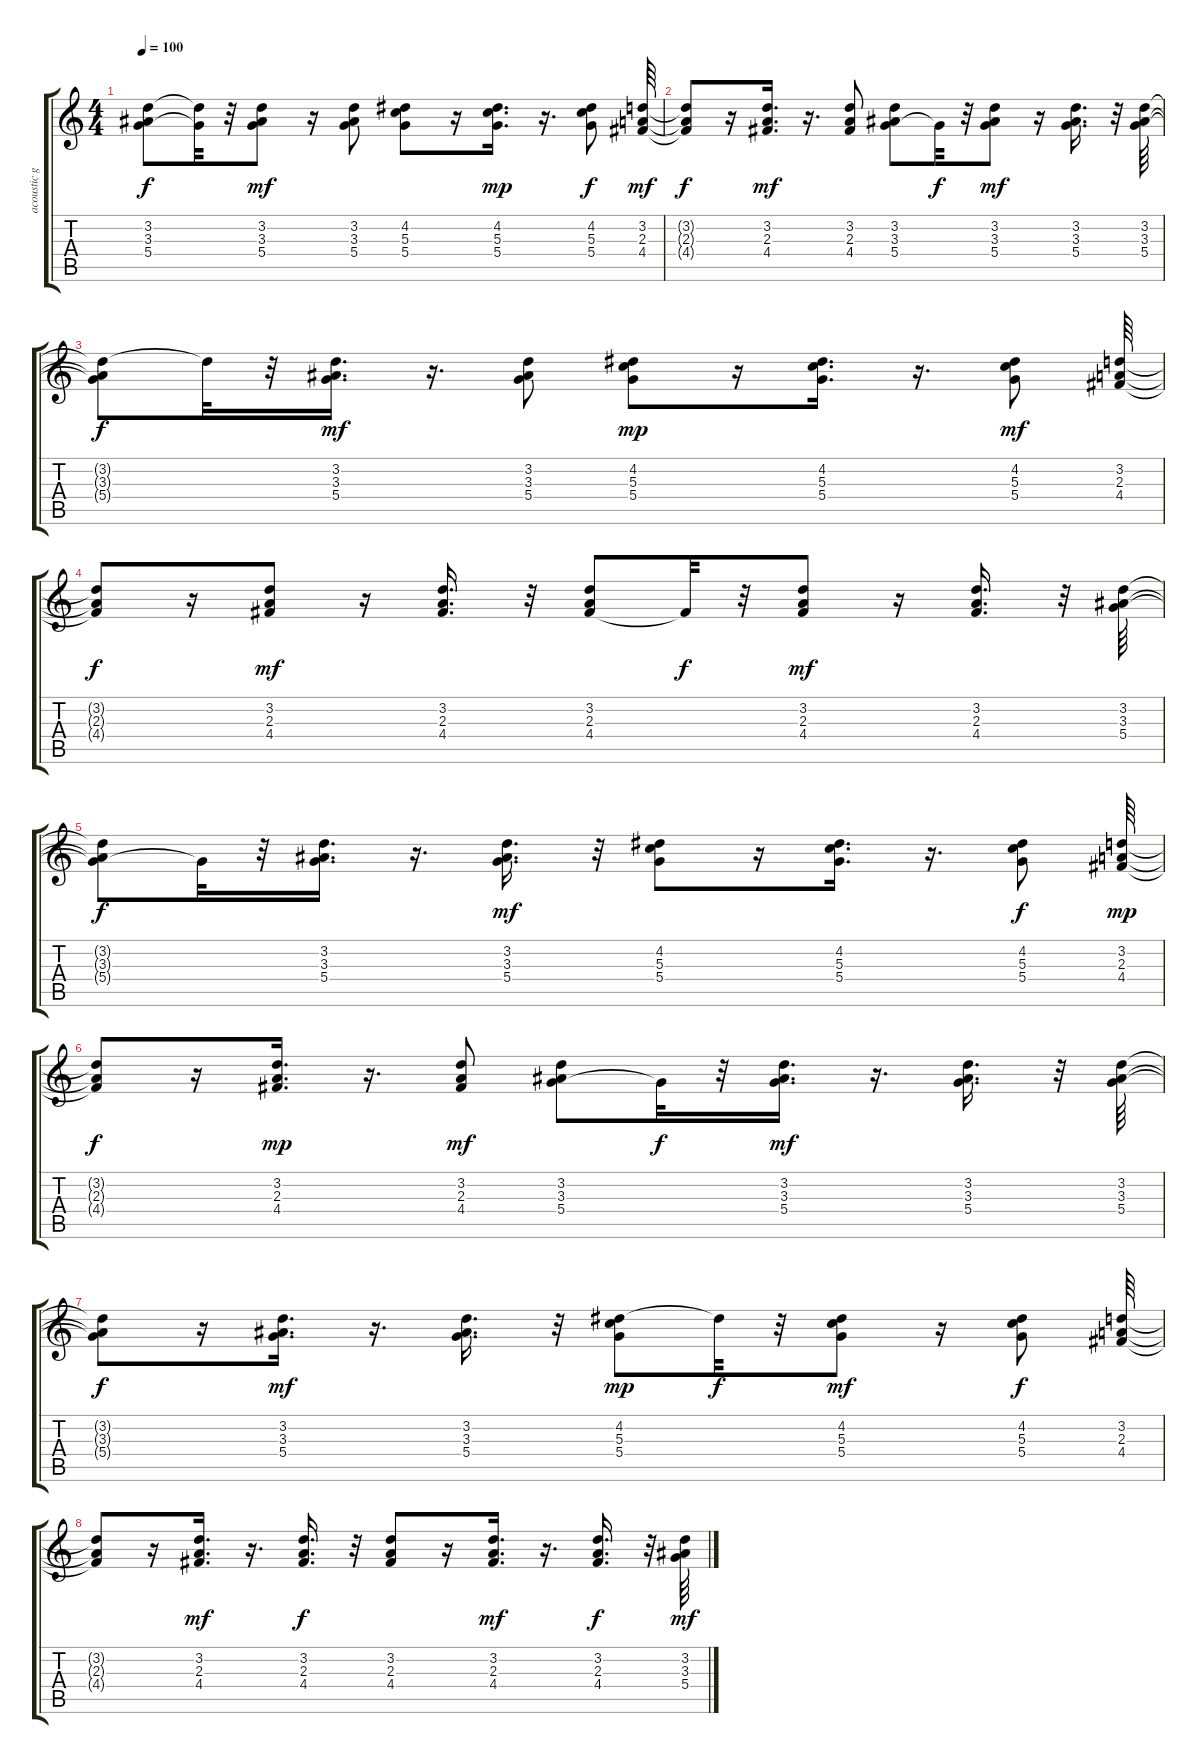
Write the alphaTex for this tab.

\track ("acoustic guitar" "acoustic g") {instrument acousticguitarnylon}
\staff {score tabs}
\tuning (E4 B3 G3 D3 A2 E2) {hide}
\ts (4 4)
\tempo 100
\clef g2
\ks c
(3.2{t} 3.3{t} 5.4{t}).8{dy f} (3.2{t} 5.4{t}).32 r.32 (3.2 3.3 5.4).8{dy mf} r.16 (3.2 3.3 5.4).8 (4.2 5.3 5.4).8 r.16 (4.2 5.3 5.4).16{d dy mp} r.16{d} (4.2 5.3 5.4).8{dy f} (3.2 2.3 4.4).64{dy mf} |
(3.2{t} 2.3{t} 4.4{t}).8{dy f} r.16 (3.2 2.3 4.4).16{d dy mf} r.16{d} (3.2 2.3 4.4).8 (3.2 3.3 5.4).8 5.4{t}.32{dy f} r.32 (3.2 3.3 5.4).8{dy mf} r.16 (3.2 3.3 5.4).16{d} r.32 (3.2 3.3 5.4).64 |
(3.2{t} 3.3{t} 5.4{t}).8{dy f} 3.2{t}.32 r.32 (3.2 3.3 5.4).16{d dy mf} r.16{d} (3.2 3.3 5.4).8 (4.2 5.3 5.4).8{dy mp} r.16 (4.2 5.3 5.4).16{d} r.16{d} (4.2 5.3 5.4).8{dy mf} (3.2 2.3 4.4).64 |
(3.2{t} 2.3{t} 4.4{t}).8{dy f} r.16 (3.2 2.3 4.4).8{dy mf} r.16 (3.2 2.3 4.4).16{d} r.32 (3.2 2.3 4.4).8 4.4{t}.32{dy f} r.32 (3.2 2.3 4.4).8{dy mf} r.16 (3.2 2.3 4.4).16{d} r.32 (3.2 3.3 5.4).64 |
(3.2{t} 3.3{t} 5.4{t}).8{dy f} 5.4{t}.32 r.32 (3.2 3.3 5.4).16{d} r.16{d} (3.2 3.3 5.4).16{d dy mf} r.32 (4.2 5.3 5.4).8 r.16 (4.2 5.3 5.4).16{d} r.16{d} (4.2 5.3 5.4).8{dy f} (3.2 2.3 4.4).64{dy mp} |
(3.2{t} 2.3{t} 4.4{t}).8{dy f} r.16 (3.2 2.3 4.4).16{d dy mp} r.16{d} (3.2 2.3 4.4).8{dy mf} (3.2 3.3 5.4).8 5.4{t}.32{dy f} r.32 (3.2 3.3 5.4).16{d dy mf} r.16{d} (3.2 3.3 5.4).16{d} r.32 (3.2 3.3 5.4).64 |
(3.2{t} 3.3{t} 5.4{t}).8{dy f} r.16 (3.2 3.3 5.4).16{d dy mf} r.16{d} (3.2 3.3 5.4).16{d} r.32 (4.2 5.3 5.4).8{dy mp} 4.2{t}.32{dy f} r.32 (4.2 5.3 5.4).8{dy mf} r.16 (4.2 5.3 5.4).8{dy f} (3.2 2.3 4.4).64 |
(3.2{t} 2.3{t} 4.4{t}).8 r.16 (3.2 2.3 4.4).16{d dy mf} r.16{d} (3.2 2.3 4.4).16{d dy f} r.32 (3.2 2.3 4.4).8 r.16 (3.2 2.3 4.4).16{d dy mf} r.16{d} (3.2 2.3 4.4).16{d dy f} r.32 (3.2 3.3 5.4).64{dy mf}
